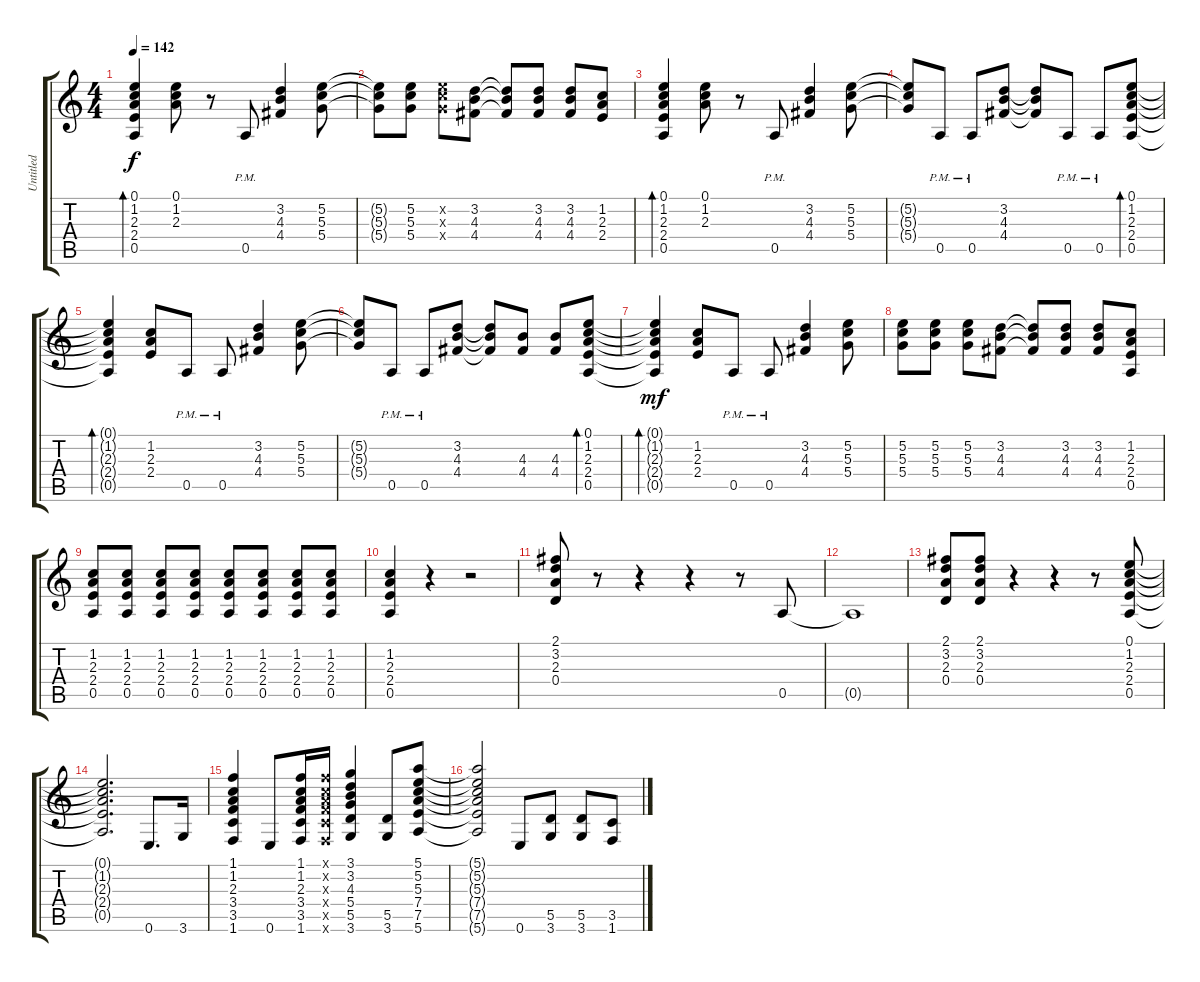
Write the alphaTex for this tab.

\track ("Untitled" "Untitled") {instrument distortionguitar}
\staff {score tabs}
\tuning (E4 B3 G3 D3 A2 E2) {hide}
\ts (4 4)
\tempo 142
\clef g2
\ks c
(0.1{t} 1.2{t} 2.3{t} 2.4{t} 0.5{t}).4{bd 30 dy f} (0.1 1.2 2.3).8 r.8 0.5{pm}.8 (3.2 4.3 4.4).4 (5.2 5.3 5.4).8 |
(5.2{t} 5.3{t} 5.4{t}).8 (5.2 5.3 5.4).8 (5.2{x} 5.3{x} 5.4{x}).8 (3.2 4.3 4.4).8 (3.2{t} 4.3{t} 4.4{t}).8 (3.2 4.3 4.4).8 (3.2 4.3 4.4).8 (1.2 2.3 2.4).8 |
(0.1 1.2 2.3 2.4 0.5).4{bd 30} (0.1 1.2 2.3).8 r.8 0.5{pm}.8 (3.2 4.3 4.4).4 (5.2 5.3 5.4).8 |
(5.2{t} 5.3{t} 5.4{t}).8 0.5{pm}.8 0.5{pm}.8 (3.2 4.3 4.4).8 (3.2{t} 4.3{t} 4.4{t}).8 0.5{pm}.8 0.5{pm}.8 (0.1 1.2 2.3 2.4 0.5).8{bd 30} |
(0.1{t} 1.2{t} 2.3{t} 2.4{t} 0.5{t}).4{bd 30} (1.2 2.3 2.4).8 0.5{pm}.8 0.5{pm}.8 (3.2 4.3 4.4).4 (5.2 5.3 5.4).8 |
(5.2{t} 5.3{t} 5.4{t}).8 0.5{pm}.8 0.5{pm}.8 (3.2 4.3 4.4).8 (3.2{t} 4.3{t} 4.4{t}).8 (4.3 4.4).8 (4.3 4.4).8 (0.1 1.2 2.3 2.4 0.5).8{bd 30} |
(0.1{t} 1.2{t} 2.3{t} 2.4{t} 0.5{t}).4{bd 30 dy mf} (1.2 2.3 2.4).8 0.5{pm}.8 0.5{pm}.8 (3.2 4.3 4.4).4 (5.2 5.3 5.4).8 |
(5.2 5.3 5.4).8 (5.2 5.3 5.4).8 (5.2 5.3 5.4).8 (3.2 4.3 4.4).8 (3.2{t} 4.3{t} 4.4{t}).8 (3.2 4.3 4.4).8 (3.2 4.3 4.4).8 (1.2 2.3 2.4 0.5).8 |
(1.2 2.3 2.4 0.5).8 (1.2 2.3 2.4 0.5).8 (1.2 2.3 2.4 0.5).8 (1.2 2.3 2.4 0.5).8 (1.2 2.3 2.4 0.5).8 (1.2 2.3 2.4 0.5).8 (1.2 2.3 2.4 0.5).8 (1.2 2.3 2.4 0.5).8 |
(1.2 2.3 2.4 0.5).4 r.4 r.2 |
(2.1 3.2 2.3 0.4).8 r.8 r.4 r.4 r.8 0.5.8 |
0.5{t}.1 |
(2.1 3.2 2.3 0.4).8 (2.1 3.2 2.3 0.4).8 r.4 r.4 r.8 (0.1 1.2 2.3 2.4 0.5).8 |
(0.1{t} 1.2{t} 2.3{t} 2.4{t} 0.5{t}).2{d} 0.6.8{d} 3.6.16 |
(1.1 1.2 2.3 3.4 3.5 1.6).4 0.6.8 (1.1 1.2 2.3 3.4 3.5 1.6).16 (1.1{x} 1.2{x} 2.3{x} 3.4{x} 3.5{x} 1.6{x}).16 (3.1 3.2 4.3 5.4 5.5 3.6).4 (5.5 3.6).8 (5.1 5.2 5.3 7.4 7.5 5.6).8 |
(5.1{t} 5.2{t} 5.3{t} 7.4{t} 7.5{t} 5.6{t}).2 0.6.8 (5.5 3.6).8 (5.5 3.6).8 (3.5 1.6).8
